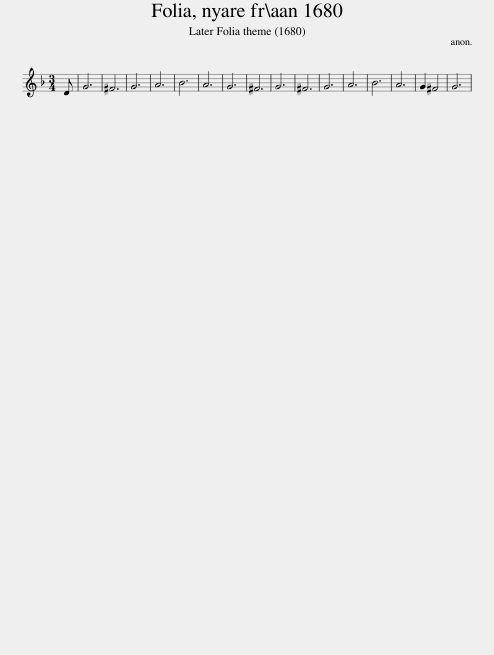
X:1
L:1/8
M:3/4
I:linebreak $
K:Dmin
V:1 treble
V:1
 D | G6 | ^F6 | G6 | A6 | %5
 B6 | A6 | G6 | ^F6 | G6 | %10
 ^F6 | G6 | A6 | B6 | A6 | %15
 G2 ^F4 | G6 | %17
